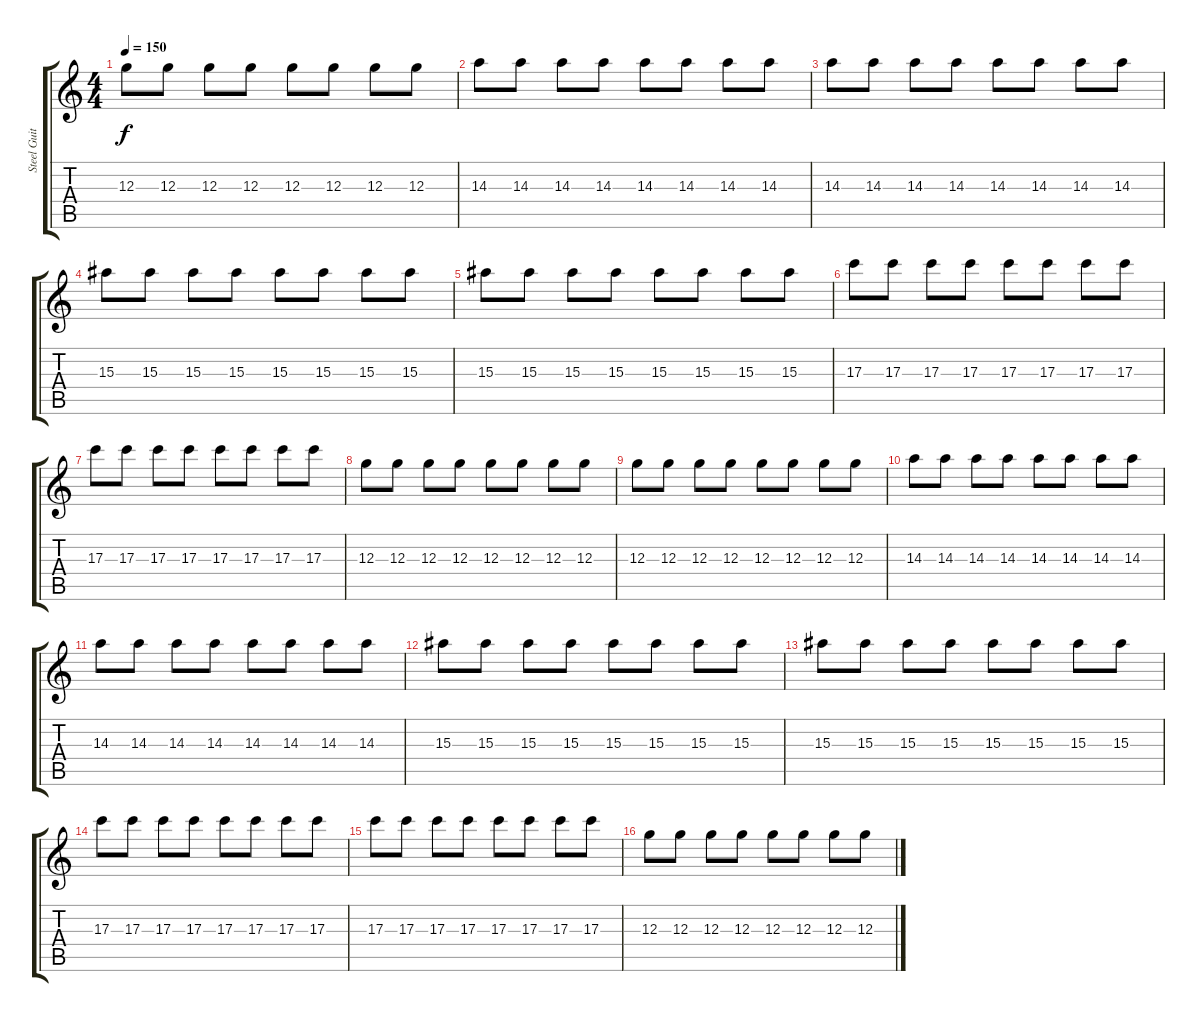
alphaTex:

\track ("Steel Guitar" "Steel Guit") {mute instrument acousticguitarsteel}
\staff {score tabs}
\tuning (E4 B3 G3 D3 A2 D2) {hide}
\ts (4 4)
\tempo 150
\clef g2
\ks c
12.3.8{dy f} 12.3.8 12.3.8 12.3.8 12.3.8 12.3.8 12.3.8 12.3.8 |
14.3.8 14.3.8 14.3.8 14.3.8 14.3.8 14.3.8 14.3.8 14.3.8 |
14.3.8 14.3.8 14.3.8 14.3.8 14.3.8 14.3.8 14.3.8 14.3.8 |
15.3.8 15.3.8 15.3.8 15.3.8 15.3.8 15.3.8 15.3.8 15.3.8 |
15.3.8 15.3.8 15.3.8 15.3.8 15.3.8 15.3.8 15.3.8 15.3.8 |
17.3.8 17.3.8 17.3.8 17.3.8 17.3.8 17.3.8 17.3.8 17.3.8 |
17.3.8 17.3.8 17.3.8 17.3.8 17.3.8 17.3.8 17.3.8 17.3.8 |
12.3.8 12.3.8 12.3.8 12.3.8 12.3.8 12.3.8 12.3.8 12.3.8 |
12.3.8 12.3.8 12.3.8 12.3.8 12.3.8 12.3.8 12.3.8 12.3.8 |
14.3.8 14.3.8 14.3.8 14.3.8 14.3.8 14.3.8 14.3.8 14.3.8 |
14.3.8 14.3.8 14.3.8 14.3.8 14.3.8 14.3.8 14.3.8 14.3.8 |
15.3.8 15.3.8 15.3.8 15.3.8 15.3.8 15.3.8 15.3.8 15.3.8 |
15.3.8 15.3.8 15.3.8 15.3.8 15.3.8 15.3.8 15.3.8 15.3.8 |
17.3.8 17.3.8 17.3.8 17.3.8 17.3.8 17.3.8 17.3.8 17.3.8 |
17.3.8 17.3.8 17.3.8 17.3.8 17.3.8 17.3.8 17.3.8 17.3.8 |
12.3.8 12.3.8 12.3.8 12.3.8 12.3.8 12.3.8 12.3.8 12.3.8
